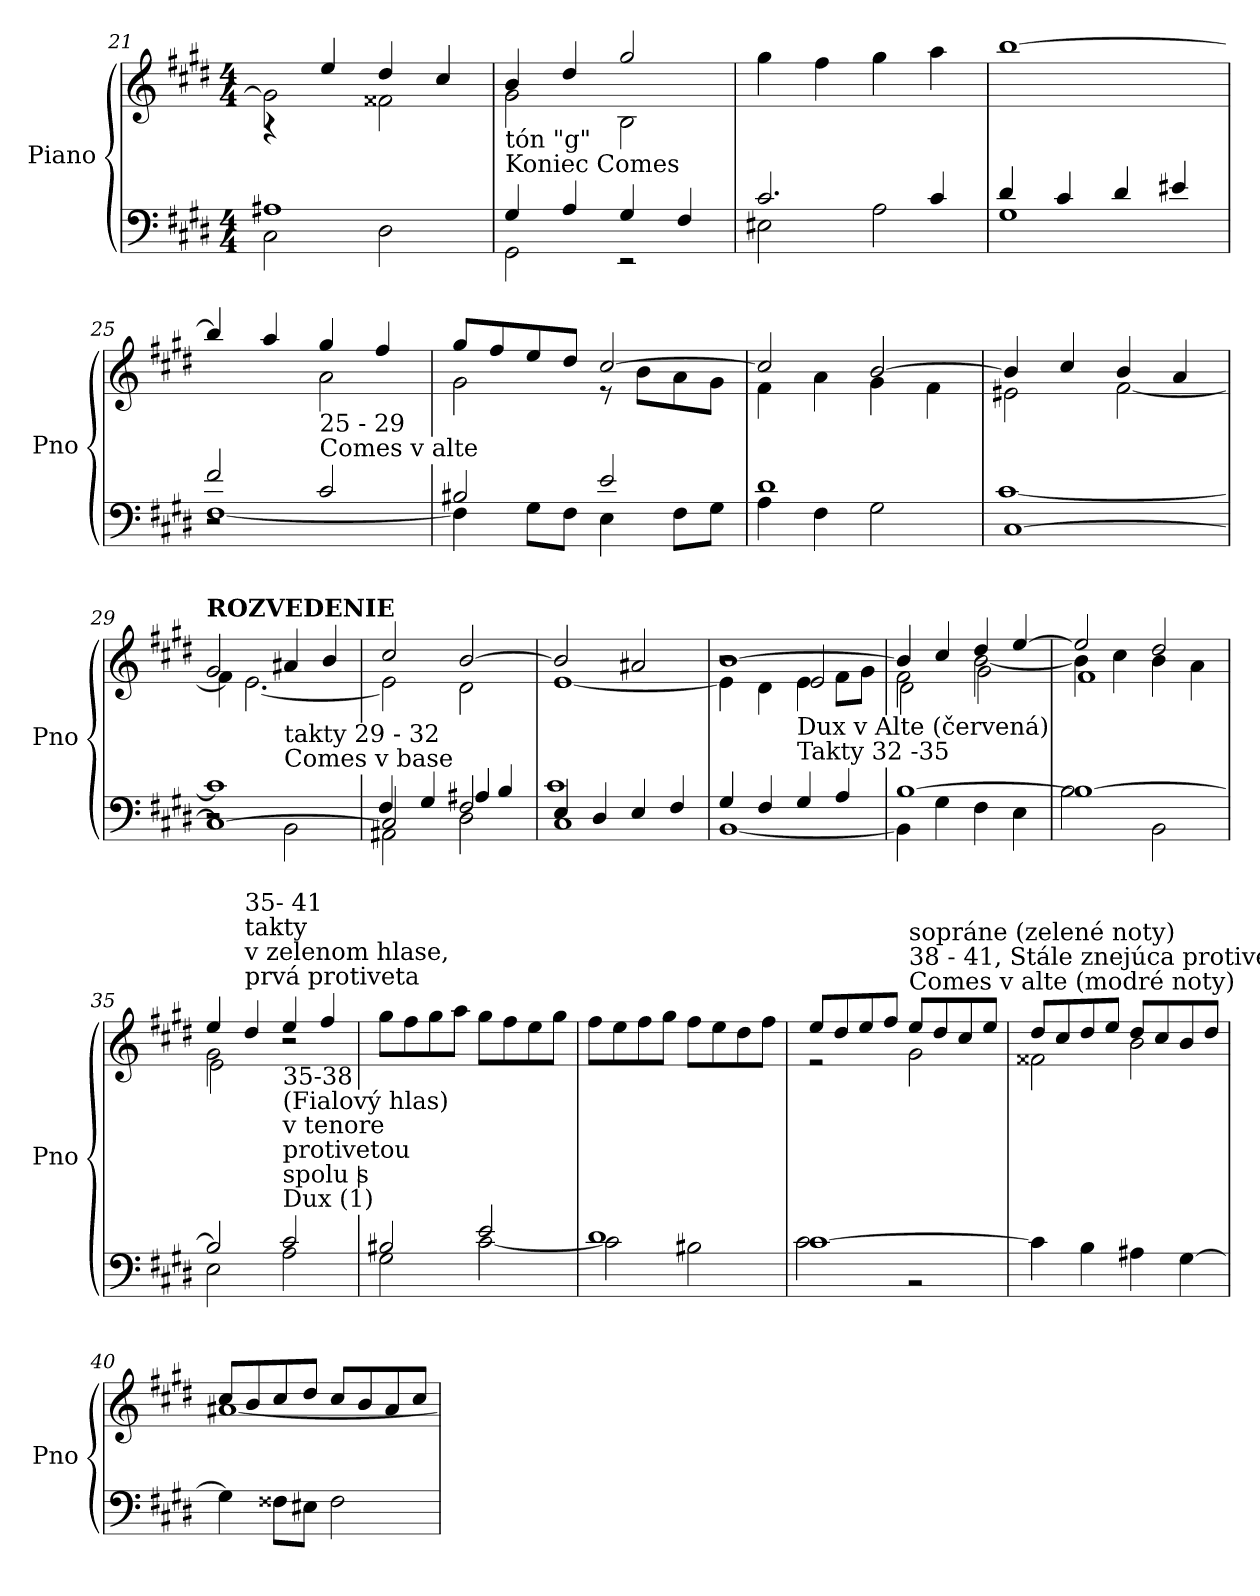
**kern	**kern
*part1	*part1
*staff2	*staff1
*I"Piano	*
*I'Pno	*
*clefF4	*clefG2
*k[f#c#g#d#]	*k[f#c#g#d#]
*M4/4	*M4/4
=21	=21
*^	*^
1A#Xi	2C#\	2g#j\]	4r
.	.	.	4eeZ/
.	2D#\	2f##Xj\	4dd#Z/
.	.	.	4cc#Z/
=22	=22	=22	=22
!LO:TX:a:t=Koniec Comes	!	!	!
!LO:TX:a:t=tón "g"	!	!	!
4G#i/	2GG#\	4bZ/	2g#j\
4Ai/	.	4dd#Z/	.
4G#i/	2r	2gg#Z/	2Bj\
4F#i/	.	.	.
*	*	*v	*v
!!LO:PB:g=z
=23	=23	=23
2.c#j/	2E#Xi\	4gg#Z\
.	.	4ff#Z\
.	2Ai\	4gg#Z\
4c#j/	.	4aaZ\
=24	=24	=24
4d#j/	1G#i	[1bbZ
4c#j/	.	.
4d#j/	.	.
4e#Xj/	.	.
=25	=25	=25
*	*^	*^
2f#j/	[1F#i	2r	4bbZ/]	2ryy
.	.	.	4aaZ/	.
!LO:TX:a:t=Comes v alte	!	!	!	!
!LO:TX:a:t=25 - 29	!	!	!	!
2ryy	.	2c#V/	4gg#Z/	2aj\
.	.	.	4ff#Z/	.
=26	=26	=26	=26	=26
1ryy	4F#i\]	2B#XV/	8gg#Z/L	2g#j\
.	.	.	8ff#Z/	.
.	8G#i\L	.	8eeZ/	.
.	8F#i\J	.	8dd#Z/J	.
.	4Ei\	2eV/	[2cc#Z/	8r
.	.	.	.	8bj\L
.	8F#i\L	.	.	8aj\
.	8G#i\J	.	.	8g#j\J
=27	=27	=27	=27	=27
1ryy	4Ai\	1d#V	2cc#Z/]	4f#j\
.	4F#i\	.	.	4aj\
.	2G#i\	.	[2bZ/	4g#j\
.	.	.	.	4f#j\
*	*v	*v	*	*
=28	=28	=28	=28
[1C#i	[1c#V	4bZ/]	2e#Xj\
.	.	4cc#Z/	.
.	.	4bZ/	[2f#j\
.	.	4aZ/	.
!!LO:LB:g=z	!!
=29	=29	=29	=29
*	*^	*	*
!	!	!	!LO:TX:a:B:t=ROZVEDENIE	!
1C#i_	2r	1c#V]	2g#Z/	4f#j\]
.	.	.	.	[2.ej\
!	!LO:TX:a:t=Comes v base	!	!	!
!	!LO:TX:a:t=takty 29 - 32	!	!	!
.	2BB\	.	4a#XZ/	.
.	.	.	4bZ/	.
=30	=30	=30	=30	=30
2C#i/]	2AA#X\	4F#V/	2cc#Z/	2ej\]
.	.	4G#V/	.	.
2F#i/	2D#\	4A#XV/	[2bZ/	2d#j\
.	.	4BV/	.	.
=31	=31	=31	=31	=31
4Ei/	1C#	1c#V	2bZ/]	[1ej
4D#i/	.	.	.	.
4Ei/	.	.	2a#XZ/	.
4F#i/	.	.	.	.
*	*v	*v	*	*
=32	=32	=32	=32
*	*	*	*^
4G#i/	[1BB	[1bZ	4ej\]	2r
4F#i/	.	.	4d#j\	.
!	!	!	!LO:TX:b:t=Dux v Alte (červená)	!
!	!	!	!LO:TX:b:t=Takty 32 -35	!
4G#i/	.	.	4ej\	2eV/
4Ai/	.	.	8f#j\L	.
.	.	.	8g#j\J	.
=33	=33	=33	=33	=33
[1Bi	4BB\]	4bZ/]	2f#j\	2d#V\
.	4G#\	4cc#Z/	.	.
.	4F#\	4dd#Z/	[2bj\	2g#V\
.	4E\	[4eeZ/	.	.
=34	=34	=34	=34	=34
1Bi_	2B\	2eeZ/]	4bj\]	1f#V
.	.	.	4cc#j\	.
.	2BB\	2dd#Z/	4bj\	.
.	.	.	4aj\	.
=35	=35	=35	=35	=35
2Bi/]	2E\	4eeZ/	2g#j\	2eV\
!	!	!LO:TX:a:t=prvá protiveta	!	!
!	!	!LO:TX:a:t=v zelenom hlase,	!	!
!	!	!LO:TX:a:t=takty	!	!
!	!	!LO:TX:a:t=35- 41	!	!
.	.	4dd#Z/	.	.
!LO:TX:a:t=Dux (1)	!	!	!	!
!LO:TX:a:t=spolu s	!	!	!	!
!LO:TX:a:t=protivetou	!	!	!	!
!LO:TX:a:t=v tenore	!	!	!	!
!LO:TX:a:t=(Fialový hlas)	!	!	!	!
!LO:TX:a:t=35-38	!	!	!	!
2c#i/	2A\	4eeZ/	2r	2r
.	.	4ff#Z/	.	.
*	*	*v	*v	*v
!!LO:LB:g=z
=36	=36	=36
2B#Xi/	2G#\	8gg#Z\L
.	.	8ff#Z\
.	.	8gg#Z\
.	.	8aaZ\J
2ei/	[2c#\	8gg#Z\L
.	.	8ff#Z\
.	.	8eeZ\
.	.	8gg#Z\J
=37	=37	=37
1d#i	2c#\]	8ff#Z\L
.	.	8eeZ\
.	.	8ff#Z\
.	.	8gg#Z\J
.	2B#X\	8ff#Z\L
.	.	8eeZ\
.	.	8dd#Z\
.	.	8ff#Z\J
=38	=38	=38
*	*	*^
[1c#i	2c#\	8eeZ/L	2r
.	.	8dd#Z/	.
.	.	8eeZ/	.
.	.	8ff#Z/J	.
!	!	!LO:TX:a:t=Comes v alte (modré noty)	!
!	!	!LO:TX:a:t=38 - 41, Stále znejúca protiveta až do taktu 41 v	!
!	!	!LO:TX:a:t=sopráne (zelené noty)	!
.	2r	8eeZ/L	2g#j\
.	.	8dd#Z/	.
.	.	8cc#Z/	.
.	.	8eeZ/J	.
*v	*v	*	*
=39	=39	=39
4c#i\]	8dd#Z/L	2f##Xj\
.	8cc#Z/	.
4Bi\	8dd#Z/	.
.	8eeZ/J	.
4A#Xi\	8dd#Z/L	2bj\
.	8cc#Z/	.
[4G#i\	8bZ/	.
.	8dd#Z/J	.
!!LO:PB:g=z	!!
=40	=40	=40
4G#i\]	8cc#Z/L	[1a#Xj
.	8bZ/	.
8F##Xi\L	8cc#Z/	.
8E#Xi\J	8dd#Z/J	.
2F##i\	8cc#Z/L	.
.	8bZ/	.
.	8a#Z/	.
.	8cc#Z/J	.
*	*v	*v
=	=
*-	*-
